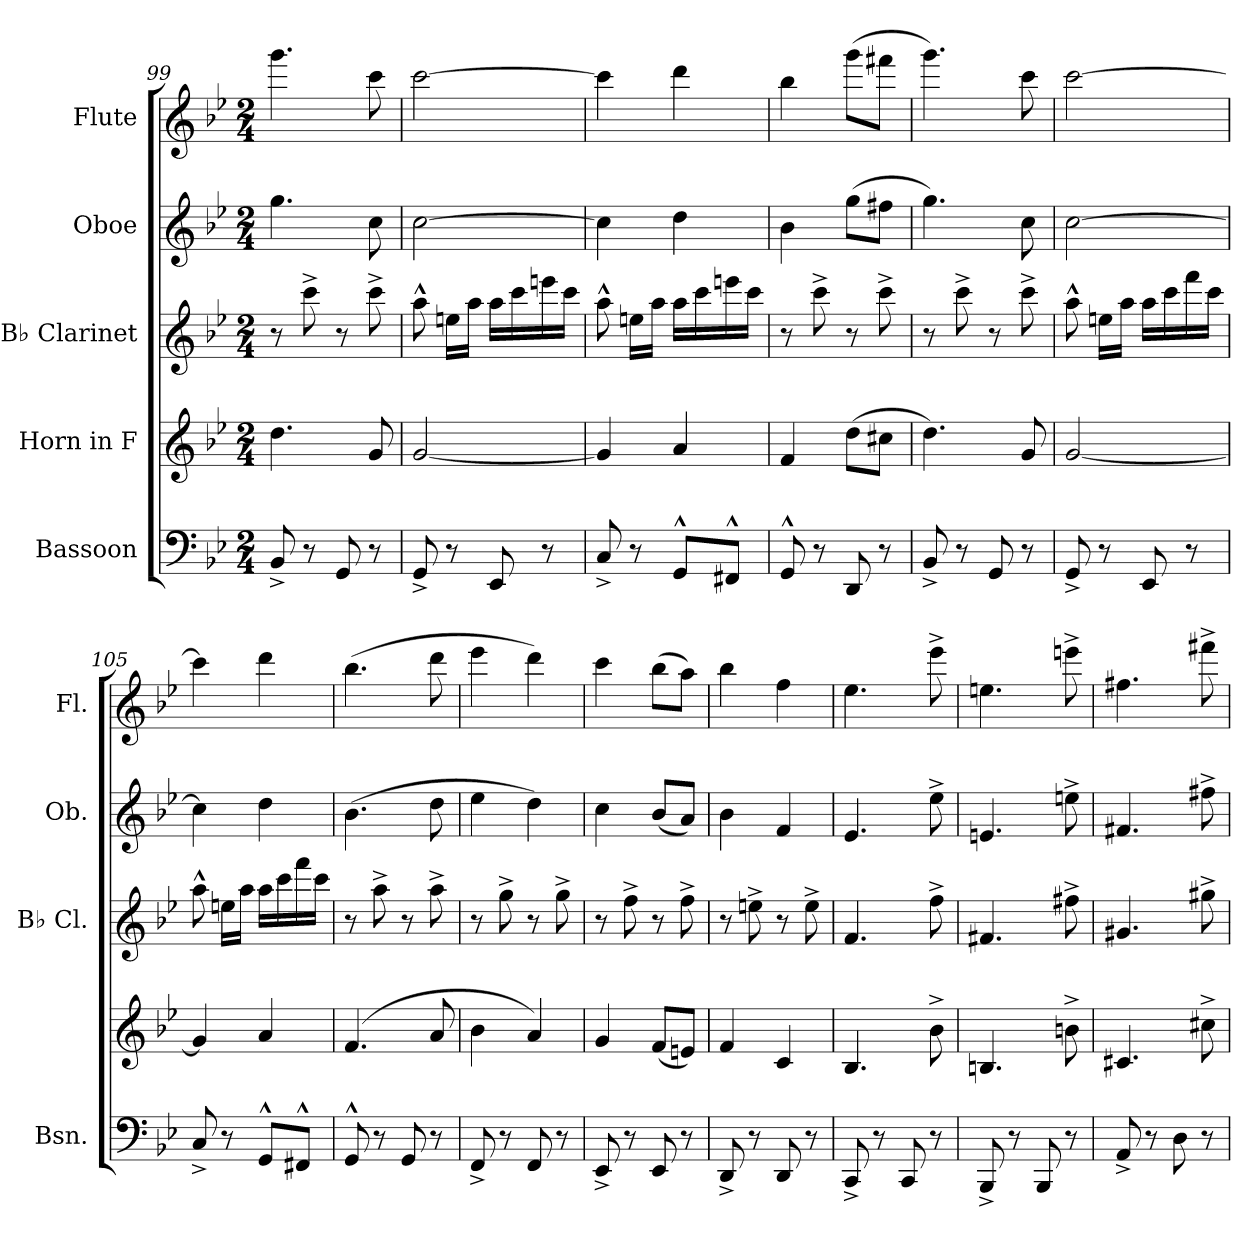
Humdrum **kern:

**kern	**kern	**kern	**kern	**kern
*part5	*part4	*part3	*part2	*part1
*staff5	*staff4	*staff3	*staff2	*staff1
*I"Bassoon	*I"Horn in F	*I"B♭ Clarinet	*I"Oboe	*I"Flute
*I'Bsn.	*	*I'B♭ Cl.	*I'Ob.	*I'Fl.
!!LO:PB:g=z
*clefF4	*clefG2	*clefG2	*clefG2	*clefG2
*	*ITrd4c7	*ITrd1c2	*	*
*k[b-e-]	*k[b-e-a-]	*k[b-e-a-d-]	*k[b-e-]	*k[b-e-]
*M2/4	*M2/4	*M2/4	*M2/4	*M2/4
=99	=99	=99	=99	=99
8BB-^/	4.g\	8r	4.gg\	4.ggg\
8r	.	8bb-^\	.	.
8GG/	.	8r	.	.
8r	8c/	8bb-^\	8cc\	8ccc\
=100	=100	=100	=100	=100
8GG^/	[2c/	8gg^^\	[2cc\	[2ccc\
8r	.	16ddn\LL	.	.
.	.	16gg\JJ	.	.
8EE-/	.	16gg\LL	.	.
.	.	16bb-\	.	.
8r	.	16dddn\	.	.
.	.	16bb-\JJ	.	.
=101	=101	=101	=101	=101
8C^/	4c/]	8gg^^\	4cc\]	4ccc\]
8r	.	16ddn\LL	.	.
.	.	16gg\JJ	.	.
8GG^^/L	4d/	16gg\LL	4dd\	4ddd\
.	.	16bb-\	.	.
8FF#X^^/J	.	16dddn\	.	.
.	.	16bb-\JJ	.	.
=102	=102	=102	=102	=102
8GG^^/	4B-/	8r	4b-\	4bb-\
8r	.	8bb-^\	.	.
8DD/	(8g\L	8r	(8gg\L	(8ggg\L
8r	8f#X\J	8bb-^\	8ff#X\J	8fff#X\J
=103	=103	=103	=103	=103
8BB-^/	4.g\)	8r	4.gg\)	4.ggg\)
8r	.	8bb-^\	.	.
8GG/	.	8r	.	.
8r	8c/	8bb-^\	8cc\	8ccc\
!!LO:LB:g=z
=104	=104	=104	=104	=104
8GG^/	[2c/	8gg^^\	[2cc\	[2ccc\
8r	.	16ddn\LL	.	.
.	.	16gg\JJ	.	.
8EE-/	.	16gg\LL	.	.
.	.	16bb-\	.	.
8r	.	16eee-\	.	.
.	.	16bb-\JJ	.	.
=105	=105	=105	=105	=105
8C^/	4c/]	8gg^^\	4cc\]	4ccc\]
8r	.	16ddn\LL	.	.
.	.	16gg\JJ	.	.
8GG^^/L	4d/	16gg\LL	4dd\	4ddd\
.	.	16bb-\	.	.
8FF#X^^/J	.	16eee-\	.	.
.	.	16bb-\JJ	.	.
=106	=106	=106	=106	=106
8GG^^/	(4.B-/	8r	(4.b-\	(4.bb-\
8r	.	8gg^\	.	.
8GG/	.	8r	.	.
8r	8d/	8gg^\	8dd\	8ddd\
=107	=107	=107	=107	=107
8FF^/	4e-\	8r	4ee-\	4eee-\
8r	.	8ff^\	.	.
8FF/	4d/)	8r	4dd\)	4ddd\)
8r	.	8ff^\	.	.
=108	=108	=108	=108	=108
8EE-^/	4c/	8r	4cc\	4ccc\
8r	.	8ee-^\	.	.
8EE-/	(8B-/L	8r	(8b-/L	(8bb-\L
8r	8An/J)	8ee-^\	8a/J)	8aa\J)
!!LO:PB:g=z
=109	=109	=109	=109	=109
8DD^/	4B-/	8r	4b-\	4bb-\
8r	.	8ddn^\	.	.
8DD/	4F/	8r	4f/	4ff\
8r	.	8dd^\	.	.
=110	=110	=110	=110	=110
8CC^/	4.E-/	4.e-/	4.e-/	4.ee-\
8r	.	.	.	.
8CC/	.	.	.	.
8r	8e-^\	8ee-^\	8ee-^\	8eee-^\
=111	=111	=111	=111	=111
8BBB-^/	4.En/	4.en/	4.en/	4.een\
8r	.	.	.	.
8BBB-/	.	.	.	.
8r	8en^\	8een^\	8een^\	8eeen^\
=112	=112	=112	=112	=112
8AA^/	4.F#X/	4.f#X/	4.f#X/	4.ff#X\
8r	.	.	.	.
8D\	.	.	.	.
8r	8f#X^\	8ff#X^\	8ff#X^\	8fff#X^\
=	=	=	=	=
*-	*-	*-	*-	*-
